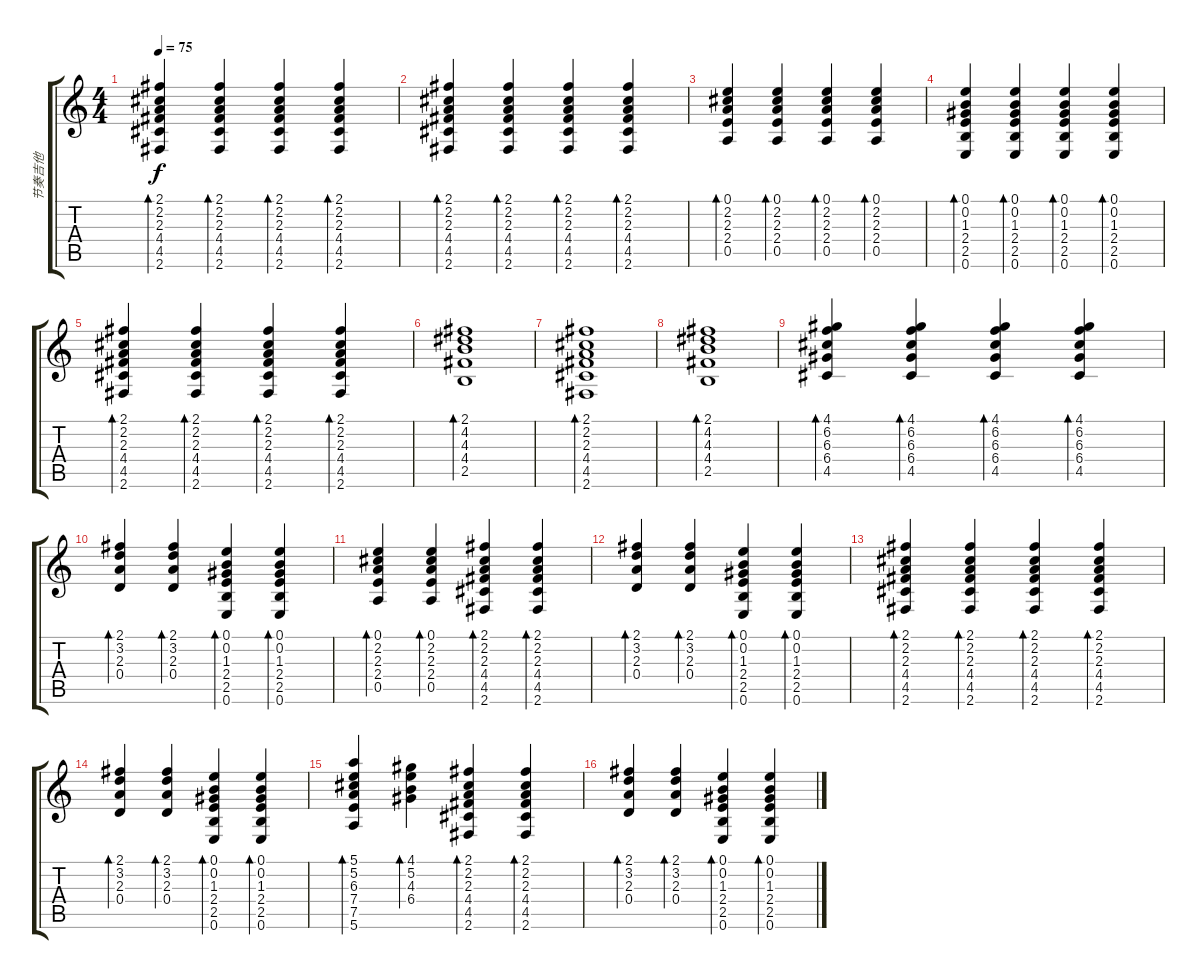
\track ("节奏吉他" "节奏吉他") {instrument acousticguitarsteel}
\staff {score tabs}
\tuning (E4 B3 G3 D3 A2 E2) {hide}
\ts (4 4)
\tempo 75
\clef g2
\ks c
(2.1 2.2 2.3 4.4 4.5 2.6).4{bd 60 dy f} (2.1 2.2 2.3 4.4 4.5 2.6).4{bd 60} (2.1 2.2 2.3 4.4 4.5 2.6).4{bd 60} (2.1 2.2 2.3 4.4 4.5 2.6).4{bd 60} |
(2.1 2.2 2.3 4.4 4.5 2.6).4{bd 60} (2.1 2.2 2.3 4.4 4.5 2.6).4{bd 60} (2.1 2.2 2.3 4.4 4.5 2.6).4{bd 60} (2.1 2.2 2.3 4.4 4.5 2.6).4{bd 60} |
(0.1 2.2 2.3 2.4 0.5).4{bd 60} (0.1 2.2 2.3 2.4 0.5).4{bd 60} (0.1 2.2 2.3 2.4 0.5).4{bd 60} (0.1 2.2 2.3 2.4 0.5).4{bd 60} |
(0.1 0.2 1.3 2.4 2.5 0.6).4{bd 60} (0.1 0.2 1.3 2.4 2.5 0.6).4{bd 60} (0.1 0.2 1.3 2.4 2.5 0.6).4{bd 60} (0.1 0.2 1.3 2.4 2.5 0.6).4{bd 60} |
(2.1 2.2 2.3 4.4 4.5 2.6).4{bd 60} (2.1 2.2 2.3 4.4 4.5 2.6).4{bd 60} (2.1 2.2 2.3 4.4 4.5 2.6).4{bd 60} (2.1 2.2 2.3 4.4 4.5 2.6).4{bd 60} |
(2.1 4.2 4.3 4.4 2.5).1{bd 240} |
(2.1 2.2 2.3 4.4 4.5 2.6).1{bd 240} |
(2.1 4.2 4.3 4.4 2.5).1{bd 240} |
(4.1 6.2 6.3 6.4 4.5).4{bd 60} (4.1 6.2 6.3 6.4 4.5).4{bd 60} (4.1 6.2 6.3 6.4 4.5).4{bd 60} (4.1 6.2 6.3 6.4 4.5).4{bd 60} |
(2.1 3.2 2.3 0.4).4{bd 60} (2.1 3.2 2.3 0.4).4{bd 60} (0.1 0.2 1.3 2.4 2.5 0.6).4{bd 60} (0.1 0.2 1.3 2.4 2.5 0.6).4{bd 60} |
(0.1 2.2 2.3 2.4 0.5).4{bd 60} (0.1 2.2 2.3 2.4 0.5).4{bd 60} (2.1 2.2 2.3 4.4 4.5 2.6).4{bd 60} (2.1 2.2 2.3 4.4 4.5 2.6).4{bd 60} |
(2.1 3.2 2.3 0.4).4{bd 60} (2.1 3.2 2.3 0.4).4{bd 60} (0.1 0.2 1.3 2.4 2.5 0.6).4{bd 60} (0.1 0.2 1.3 2.4 2.5 0.6).4{bd 60} |
(2.1 2.2 2.3 4.4 4.5 2.6).4{bd 60} (2.1 2.2 2.3 4.4 4.5 2.6).4{bd 60} (2.1 2.2 2.3 4.4 4.5 2.6).4{bd 60} (2.1 2.2 2.3 4.4 4.5 2.6).4{bd 60} |
(2.1 3.2 2.3 0.4).4{bd 60} (2.1 3.2 2.3 0.4).4{bd 60} (0.1 0.2 1.3 2.4 2.5 0.6).4{bd 60} (0.1 0.2 1.3 2.4 2.5 0.6).4{bd 60} |
(5.1 5.2 6.3 7.4 7.5 5.6).4{bd 60} (4.1 5.2 4.3 6.4).4{bd 60} (2.1 2.2 2.3 4.4 4.5 2.6).4{bd 60} (2.1 2.2 2.3 4.4 4.5 2.6).4{bd 60} |
(2.1 3.2 2.3 0.4).4{bd 60} (2.1 3.2 2.3 0.4).4{bd 60} (0.1 0.2 1.3 2.4 2.5 0.6).4{bd 60} (0.1 0.2 1.3 2.4 2.5 0.6).4{bd 60}
